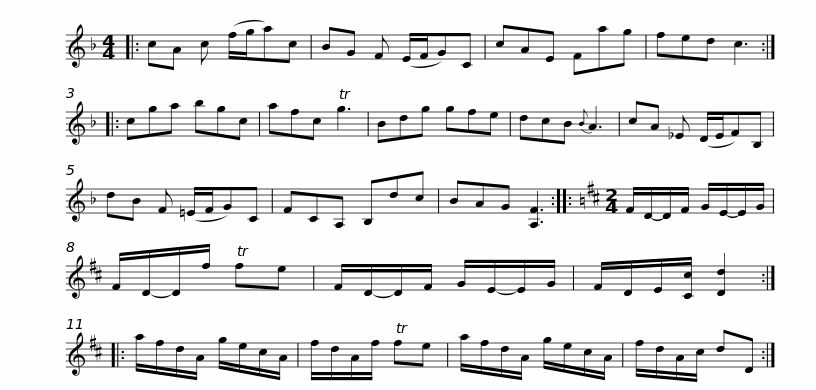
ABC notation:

X:1
L:1/8
M:4/4
I:linebreak $
K:F
V:1 treble
V:1
|: cA c (f/g/a)c | BG F (E/F/G)C | cAE Fag | fed c3 :: cga bgc | %5
 afc Tg3 | Bdg gfe |$ dcB{B} A3 | cA _E (D/E/F)B, | dB F (=E/F/G)C | %10
 FCA, B,dc | BAG [A,F]3 ::$[K:D][M:2/4] F/D/-D/F/ G/E/-E/G/ | F/D/-D/f/ Tfe | F/D/-D/F/ G/E/-E/G/ | %15
 F/D/E/[Cc]/ [Dd]2 :: a/f/d/A/ g/e/c/A/ | f/d/A/f/ Tfe |$ a/f/d/A/ g/e/c/A/ | f/d/A/c/ dD :| %20
